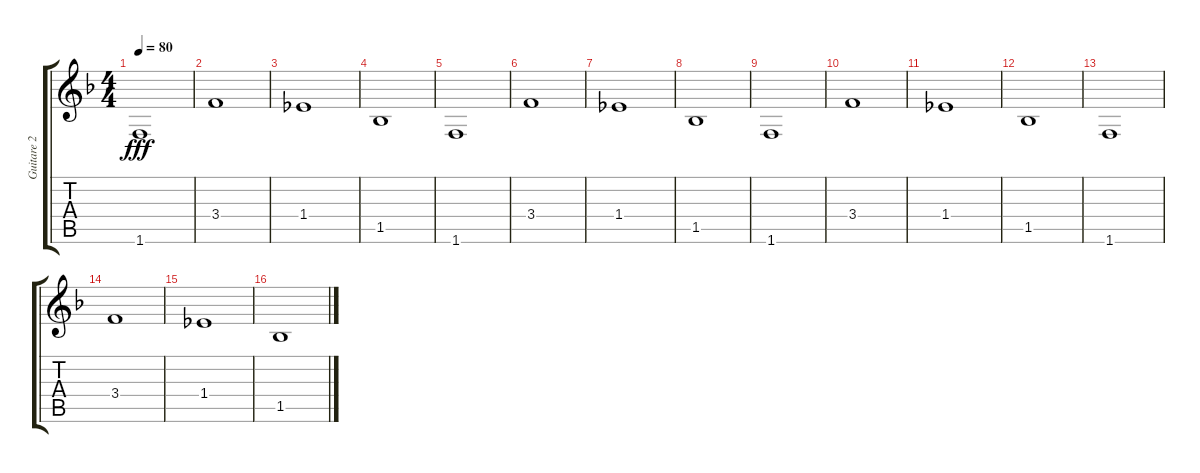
\track ("Guitare 2 bis" "Guitare 2 ") {mute instrument acousticguitarsteel}
\staff {score tabs}
\tuning (E4 B3 G3 D3 A2 E2) {hide}
\ts (4 4)
\tempo 80
\clef g2
\ks f
1.6.1{dy fff} |
3.4.1 |
1.4.1 |
1.5.1 |
1.6.1 |
3.4.1 |
1.4.1 |
1.5.1 |
1.6.1 |
3.4.1 |
1.4.1 |
1.5.1 |
1.6.1 |
3.4.1 |
1.4.1 |
1.5.1
